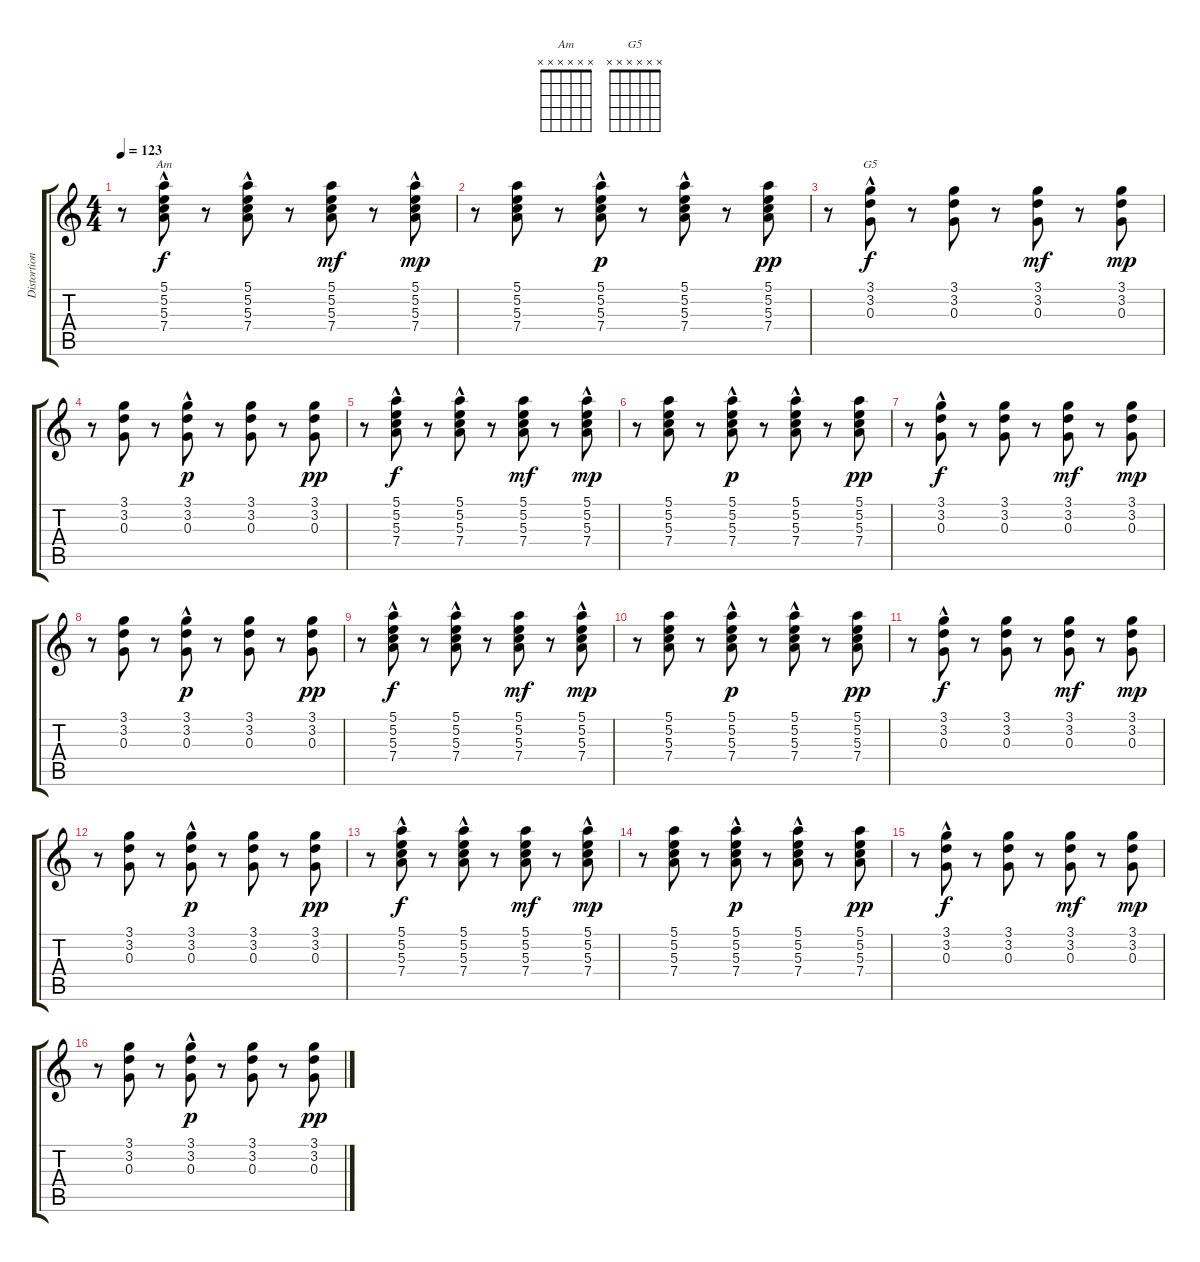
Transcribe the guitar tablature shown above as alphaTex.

\track ("Distortion Guitar" "Distortion") {instrument distortionguitar}
\staff {score tabs}
\tuning (E4 B3 G3 D3 A2 E2) {hide}
\chord ("Am" x x x x x x) {firstfret 0}
\chord ("G5" x x x x x x) {firstfret 0}
\ts (4 4)
\tempo 123
\clef g2
\ks c
r.8{dy f} (5.1 5.2 5.3 7.4{hac}).8{ch "Am"} r.8 (5.1 5.2 5.3 7.4{hac}).8 r.8 (5.1 5.2 5.3 7.4).8{dy mf} r.8 (5.1 5.2{hac} 5.3 7.4{hac}).8{dy mp} |
r.8 (5.1 5.2 5.3 7.4).8 r.8 (5.1 5.2 5.3 7.4{hac}).8{dy p} r.8 (5.1 5.2 5.3 7.4{hac}).8 r.8 (5.1 5.2 5.3 7.4).8{dy pp} |
r.8 (3.1 3.2{hac} 0.3{hac}).8{ch "G5" dy f} r.8 (3.1 3.2 0.3).8 r.8 (3.1 3.2 0.3).8{dy mf} r.8 (3.1 3.2 0.3).8{dy mp} |
r.8 (3.1 3.2 0.3).8 r.8 (3.1 3.2{hac} 0.3).8{dy p} r.8 (3.1 3.2 0.3).8 r.8 (3.1 3.2 0.3).8{dy pp} |
r.8 (5.1 5.2 5.3 7.4{hac}).8{dy f} r.8 (5.1 5.2 5.3 7.4{hac}).8 r.8 (5.1 5.2 5.3 7.4).8{dy mf} r.8 (5.1 5.2{hac} 5.3 7.4{hac}).8{dy mp} |
r.8 (5.1 5.2 5.3 7.4).8 r.8 (5.1 5.2 5.3 7.4{hac}).8{dy p} r.8 (5.1 5.2 5.3 7.4{hac}).8 r.8 (5.1 5.2 5.3 7.4).8{dy pp} |
r.8 (3.1 3.2{hac} 0.3{hac}).8{dy f} r.8 (3.1 3.2 0.3).8 r.8 (3.1 3.2 0.3).8{dy mf} r.8 (3.1 3.2 0.3).8{dy mp} |
r.8 (3.1 3.2 0.3).8 r.8 (3.1 3.2{hac} 0.3).8{dy p} r.8 (3.1 3.2 0.3).8 r.8 (3.1 3.2 0.3).8{dy pp} |
r.8 (5.1 5.2 5.3 7.4{hac}).8{dy f} r.8 (5.1 5.2 5.3 7.4{hac}).8 r.8 (5.1 5.2 5.3 7.4).8{dy mf} r.8 (5.1 5.2{hac} 5.3 7.4{hac}).8{dy mp} |
r.8 (5.1 5.2 5.3 7.4).8 r.8 (5.1 5.2 5.3 7.4{hac}).8{dy p} r.8 (5.1 5.2 5.3 7.4{hac}).8 r.8 (5.1 5.2 5.3 7.4).8{dy pp} |
r.8 (3.1 3.2{hac} 0.3{hac}).8{dy f} r.8 (3.1 3.2 0.3).8 r.8 (3.1 3.2 0.3).8{dy mf} r.8 (3.1 3.2 0.3).8{dy mp} |
r.8 (3.1 3.2 0.3).8 r.8 (3.1 3.2{hac} 0.3).8{dy p} r.8 (3.1 3.2 0.3).8 r.8 (3.1 3.2 0.3).8{dy pp} |
r.8 (5.1 5.2 5.3 7.4{hac}).8{dy f} r.8 (5.1 5.2 5.3 7.4{hac}).8 r.8 (5.1 5.2 5.3 7.4).8{dy mf} r.8 (5.1 5.2{hac} 5.3 7.4{hac}).8{dy mp} |
r.8 (5.1 5.2 5.3 7.4).8 r.8 (5.1 5.2 5.3 7.4{hac}).8{dy p} r.8 (5.1 5.2 5.3 7.4{hac}).8 r.8 (5.1 5.2 5.3 7.4).8{dy pp} |
r.8 (3.1 3.2{hac} 0.3{hac}).8{dy f} r.8 (3.1 3.2 0.3).8 r.8 (3.1 3.2 0.3).8{dy mf} r.8 (3.1 3.2 0.3).8{dy mp} |
r.8 (3.1 3.2 0.3).8 r.8 (3.1 3.2{hac} 0.3).8{dy p} r.8 (3.1 3.2 0.3).8 r.8 (3.1 3.2 0.3).8{dy pp}
